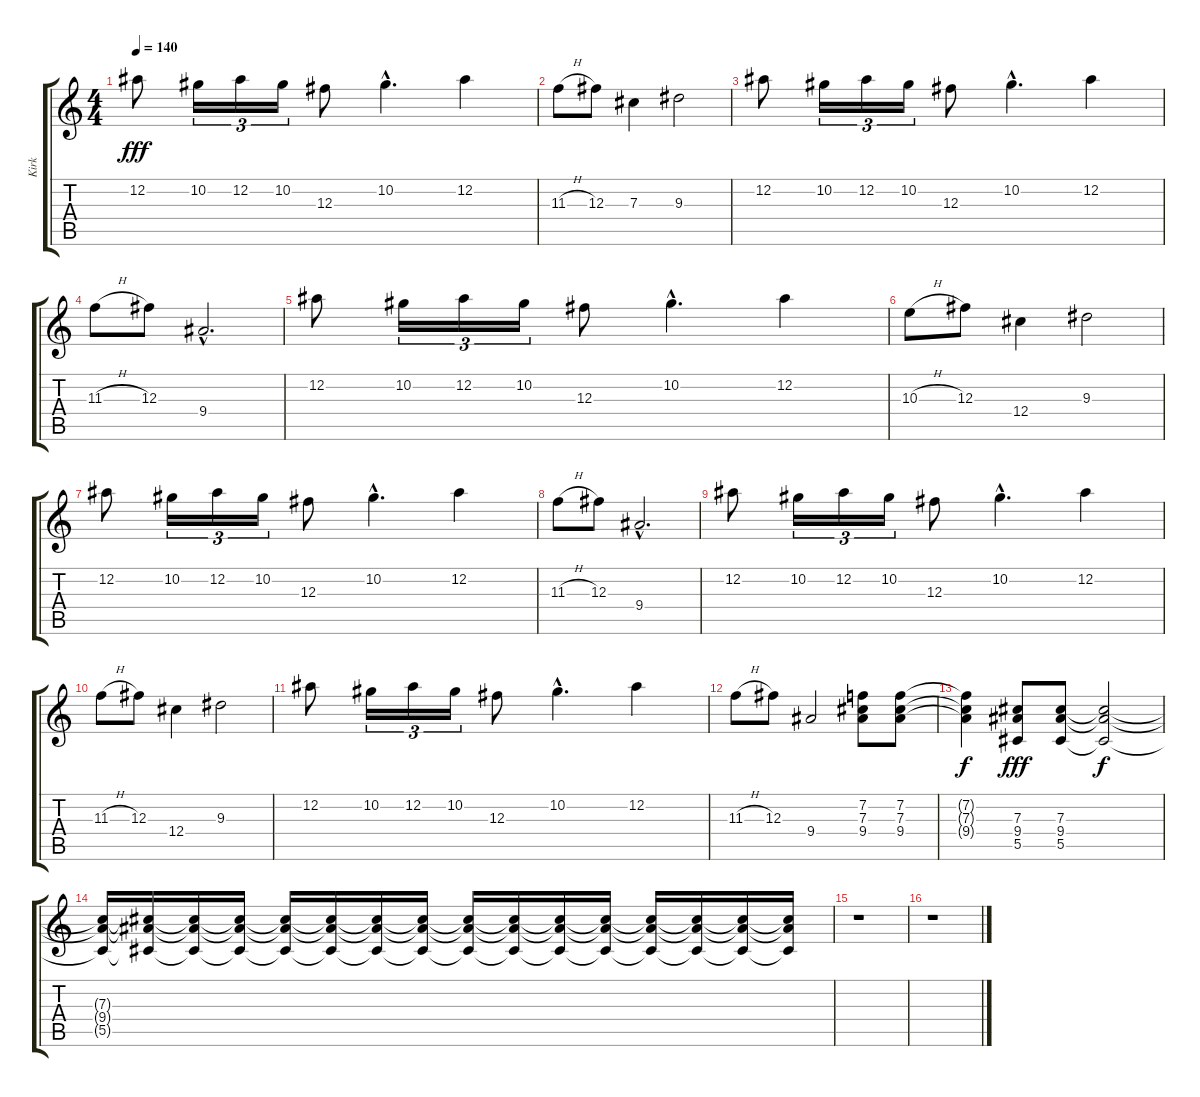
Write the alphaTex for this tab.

\track ("Kirk" "Kirk") {instrument overdrivenguitar}
\staff {score tabs}
\tuning (Eb4 Bb3 Gb3 Db3 Ab2 Eb2) {hide}
\ts (4 4)
\tempo 140
\clef g2
\ks c
12.2.8{dy fff} 10.2.16{tu (3 2)} 12.2.16{tu (3 2)} 10.2.16{tu (3 2)} 12.3.8 10.2{hac}.4{d} 12.2.4 |
11.3{h}.8 12.3.8 7.3.4 9.3.2 |
12.2.8 10.2.16{tu (3 2)} 12.2.16{tu (3 2)} 10.2.16{tu (3 2)} 12.3.8 10.2{hac}.4{d} 12.2.4 |
11.3{h}.8 12.3.8 9.4{hac}.2{d} |
12.2.8 10.2.16{tu (3 2)} 12.2.16{tu (3 2)} 10.2.16{tu (3 2)} 12.3.8 10.2{hac}.4{d} 12.2.4 |
10.3{h}.8 12.3.8 12.4.4 9.3.2 |
12.2.8 10.2.16{tu (3 2)} 12.2.16{tu (3 2)} 10.2.16{tu (3 2)} 12.3.8 10.2{hac}.4{d} 12.2.4 |
11.3{h}.8 12.3.8 9.4{hac}.2{d} |
12.2.8 10.2.16{tu (3 2)} 12.2.16{tu (3 2)} 10.2.16{tu (3 2)} 12.3.8 10.2{hac}.4{d} 12.2.4 |
11.3{h}.8 12.3.8 12.4.4 9.3.2 |
12.2.8 10.2.16{tu (3 2)} 12.2.16{tu (3 2)} 10.2.16{tu (3 2)} 12.3.8 10.2{hac}.4{d} 12.2.4 |
11.3{h}.8 12.3.8 9.4.2 (7.2 7.3 9.4).8 (7.2 7.3 9.4).8 |
(7.2{t} 7.3{t} 9.4{t}).4{dy f} (7.3 9.4 5.5).8{dy fff} (7.3 9.4 5.5).8 (7.3{t} 9.4{t} 5.5{t}).2{dy f} |
(7.3{t} 9.4{t} 5.5{t}).16{volume 11} (7.3{t} 9.4{t} 5.5{t}).16 (7.3{t} 9.4{t} 5.5{t}).16 (7.3{t} 9.4{t} 5.5{t}).16 (7.3{t} 9.4{t} 5.5{t}).16{volume 8} (7.3{t} 9.4{t} 5.5{t}).16 (7.3{t} 9.4{t} 5.5{t}).16 (7.3{t} 9.4{t} 5.5{t}).16 (7.3{t} 9.4{t} 5.5{t}).16{volume 5} (7.3{t} 9.4{t} 5.5{t}).16 (7.3{t} 9.4{t} 5.5{t}).16 (7.3{t} 9.4{t} 5.5{t}).16 (7.3{t} 9.4{t} 5.5{t}).16{volume 0} (7.3{t} 9.4{t} 5.5{t}).16 (7.3{t} 9.4{t} 5.5{t}).16 (7.3{t} 9.4{t} 5.5{t}).16 |
r.1 |
r.1
